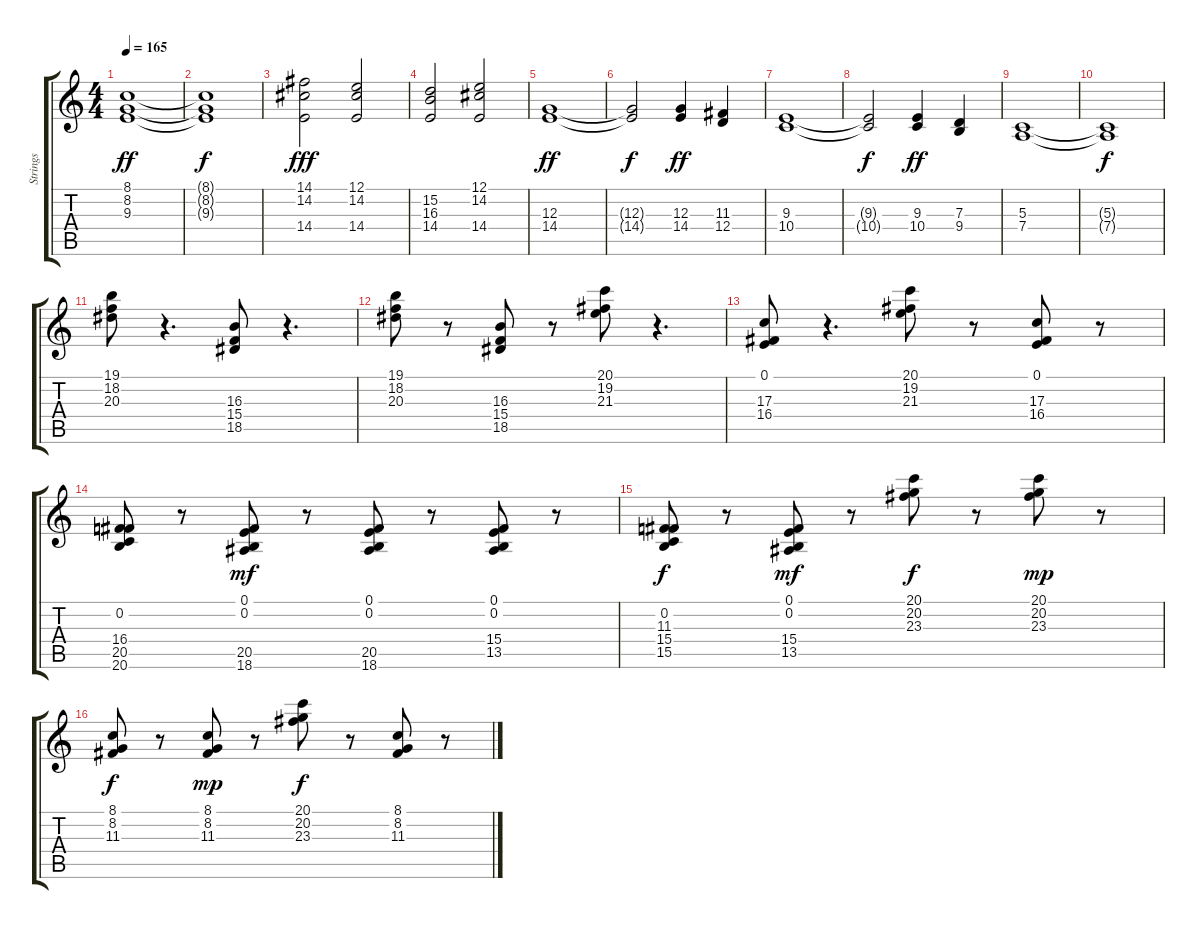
\track ("Strings" "Strings") {instrument stringensemble1}
\staff {score tabs}
\tuning (E4 B3 G3 D3 A2 E2) {hide}
\ts (4 4)
\tempo 165
\clef g2
\ks c
(8.1 8.2 9.3).1{dy ff} |
(8.1{t} 8.2{t} 9.3{t}).1{dy f} |
(14.1 14.2 14.4).2{dy fff} (12.1 14.2 14.4).2 |
(15.2 16.3 14.4).2 (12.1 14.2 14.4).2 |
(12.3 14.4).1{dy ff} |
(12.3{t} 14.4{t}).2{dy f} (12.3 14.4).4{dy ff} (11.3 12.4).4 |
(9.3 10.4).1 |
(9.3{t} 10.4{t}).2{dy f} (9.3 10.4).4{dy ff} (7.3 9.4).4 |
(5.3 7.4).1 |
(5.3{t} 7.4{t}).1{dy f} |
(19.1 18.2 20.3).8 r.4{d} (16.3 15.4 18.5).8 r.4{d} |
(19.1 18.2 20.3).8 r.8 (16.3 15.4 18.5).8 r.8 (20.1 19.2 21.3).8 r.4{d} |
(0.1 17.3 16.4).8 r.4{d} (20.1 19.2 21.3).8 r.8 (0.1 17.3 16.4).8 r.8 |
(0.2 16.4 20.5 20.6).8{balance 16} r.8 (0.1 0.2 20.5 18.6).8{dy mf balance 0} r.8 (0.1 0.2 20.5 18.6).8{balance 0} r.8 (0.1 0.2 15.4 13.5).8{balance 16} r.8 |
(0.2 11.3 15.4 15.5).8{dy f balance 16} r.8 (0.1 0.2 15.4 13.5).8{dy mf balance 0} r.8 (20.1 20.2 23.3).8{dy f balance 16} r.8 (20.1 20.2 23.3).8{dy mp balance 0} r.8 |
(8.1 8.2 11.3).8{dy f} r.8 (8.1 8.2 11.3).8{dy mp balance 16} r.8 (20.1 20.2 23.3).8{dy f balance 0} r.8 (8.1 8.2 11.3).8{balance 16} r.8
